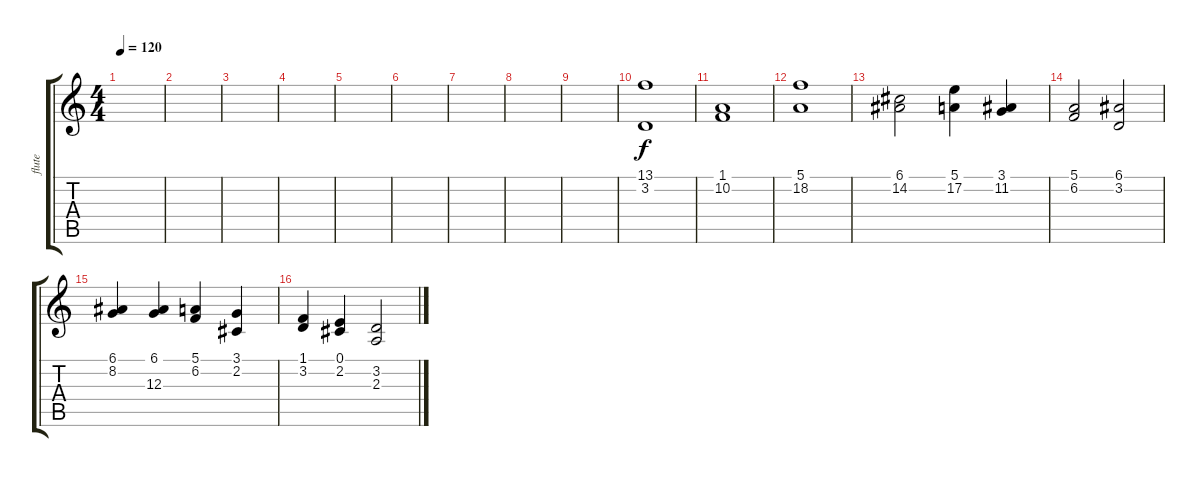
\track ("flute" "flute") {instrument flute}
\staff {score tabs}
\tuning (E4 B3 G3 D3 A2 E2) {hide}
\ts (4 4)
\tempo 120
\clef g2
\ks c
|
|
|
|
|
|
|
|
|
(13.1 3.2).1 |
(1.1 10.2).1 |
(5.1 18.2).1 |
(6.1 14.2).2 (5.1 17.2).4 (3.1 11.2).4 |
(5.1 6.2).2 (6.1 3.2).2 |
(6.1 8.2).4 (6.1 12.3).4 (5.1 6.2).4 (3.1 2.2).4 |
(1.1 3.2).4 (0.1 2.2).4 (3.2 2.3).2
